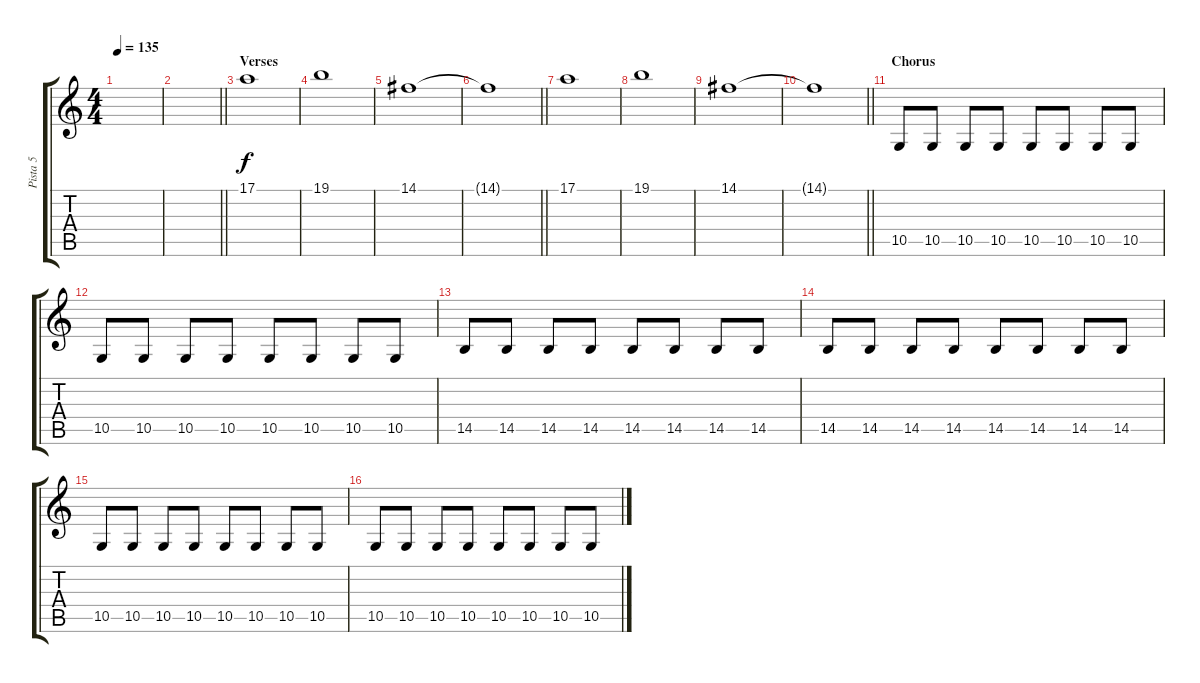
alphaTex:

\track ("Pista 5" "Pista 5") {instrument drawbarorgan}
\staff {score tabs}
\tuning (E4 B3 G3 D3 A2 E2) {hide}
\ts (4 4)
\tempo 135
\clef g2
\ks c
|
\barLineRight lightlight
|
\section ("" "Verses")
17.1.1 |
19.1.1 |
14.1.1 |
\barLineRight lightlight
14.1{t}.1 |
17.1.1 |
19.1.1 |
14.1.1 |
\barLineRight lightlight
14.1{t}.1 |
\section ("" "Chorus")
10.5.8 10.5.8 10.5.8 10.5.8 10.5.8 10.5.8 10.5.8 10.5.8 |
10.5.8 10.5.8 10.5.8 10.5.8 10.5.8 10.5.8 10.5.8 10.5.8 |
14.5.8 14.5.8 14.5.8 14.5.8 14.5.8 14.5.8 14.5.8 14.5.8 |
14.5.8 14.5.8 14.5.8 14.5.8 14.5.8 14.5.8 14.5.8 14.5.8 |
10.5.8 10.5.8 10.5.8 10.5.8 10.5.8 10.5.8 10.5.8 10.5.8 |
10.5.8 10.5.8 10.5.8 10.5.8 10.5.8 10.5.8 10.5.8 10.5.8
